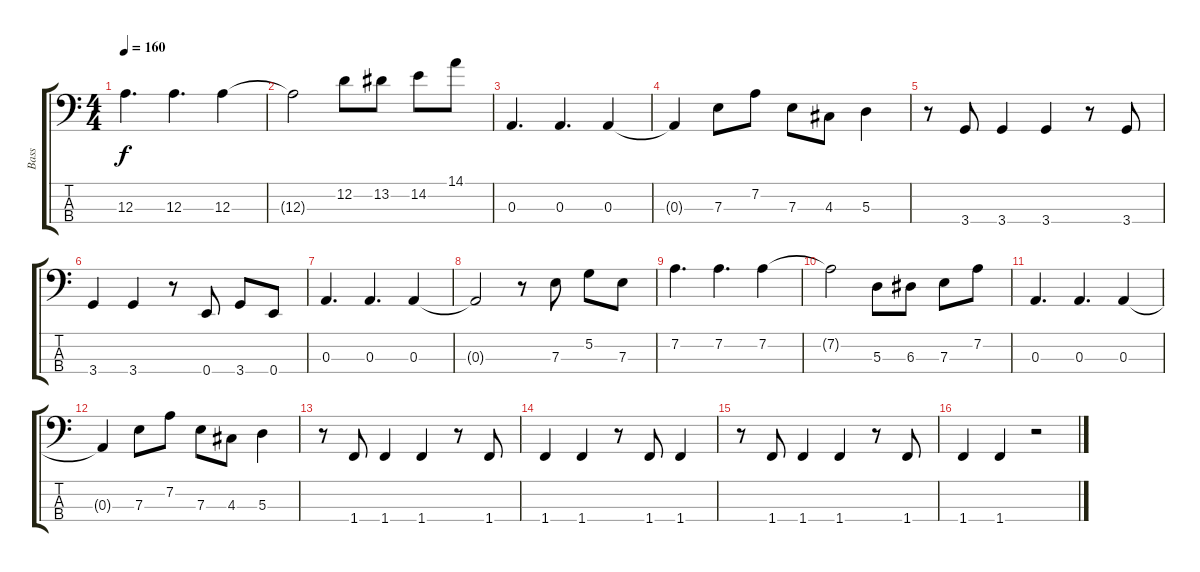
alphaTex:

\track ("Bass" "Bass") {instrument electricbassfinger}
\staff {score tabs}
\tuning (G2 D2 A1 E1) {hide}
\ts (4 4)
\tempo 160
\clef f4
\ks c
12.3.4{d dy f} 12.3.4{d} 12.3.4 |
12.3{t}.2 12.2.8 13.2.8 14.2.8 14.1.8 |
0.3.4{d} 0.3.4{d} 0.3.4 |
0.3{t}.4 7.3.8 7.2.8 7.3.8 4.3.8 5.3.4 |
r.8 3.4.8 3.4.4 3.4.4 r.8 3.4.8 |
3.4.4 3.4.4 r.8 0.4.8 3.4.8 0.4.8 |
0.3.4{d} 0.3.4{d} 0.3.4 |
0.3{t}.2 r.8 7.3.8 5.2.8 7.3.8 |
7.2.4{d} 7.2.4{d} 7.2.4 |
7.2{t}.2 5.3.8 6.3.8 7.3.8 7.2.8 |
0.3.4{d} 0.3.4{d} 0.3.4 |
0.3{t}.4 7.3.8 7.2.8 7.3.8 4.3.8 5.3.4 |
r.8 1.4.8 1.4.4 1.4.4 r.8 1.4.8 |
1.4.4 1.4.4 r.8 1.4.8 1.4.4 |
r.8 1.4.8 1.4.4 1.4.4 r.8 1.4.8 |
1.4.4 1.4.4 r.2
